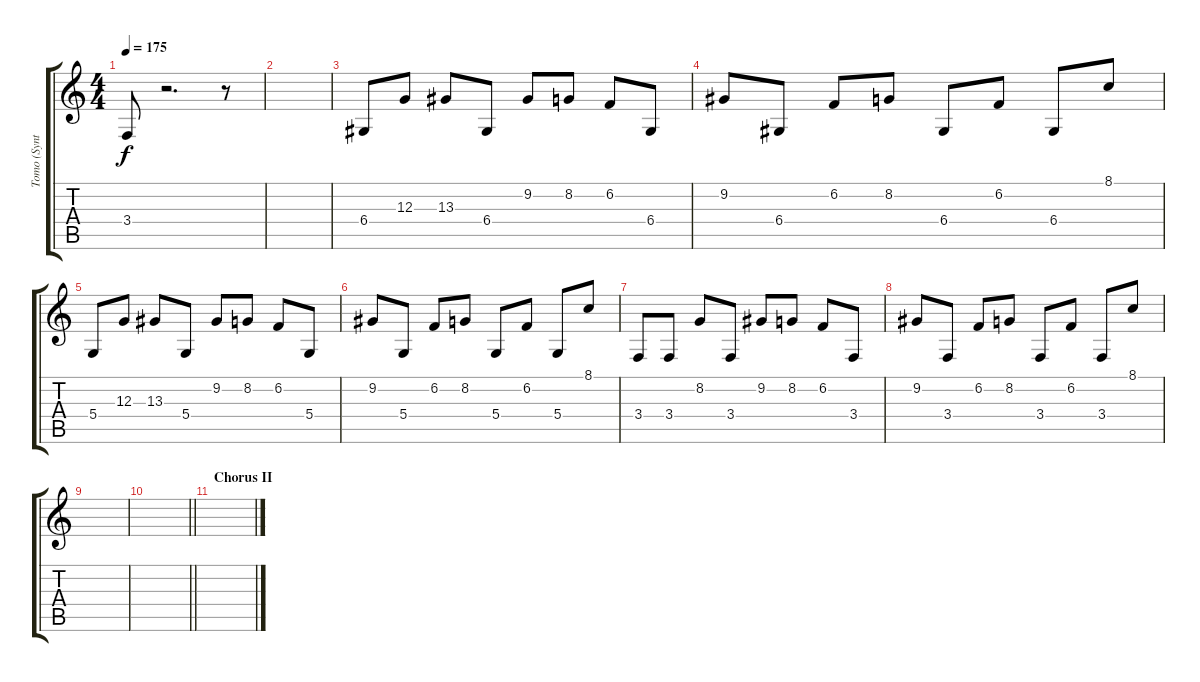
\track ("Tomo (Synth)" "Tomo (Synt") {instrument lead2sawtooth}
\staff {score tabs}
\tuning (E4 B3 G3 D3 A2 E2) {hide}
\ts (4 4)
\tempo 175
\clef g2
\ks c
3.4.8{dy f} r.2{d} r.8 |
|
6.4.8 12.3.8 13.3.8 6.4.8 9.2.8 8.2.8 6.2.8 6.4.8 |
9.2.8 6.4.8 6.2.8 8.2.8 6.4.8 6.2.8 6.4.8 8.1.8 |
5.4.8 12.3.8 13.3.8 5.4.8 9.2.8 8.2.8 6.2.8 5.4.8 |
9.2.8 5.4.8 6.2.8 8.2.8 5.4.8 6.2.8 5.4.8 8.1.8 |
3.4.8 3.4.8 8.2.8 3.4.8 9.2.8 8.2.8 6.2.8 3.4.8 |
9.2.8 3.4.8 6.2.8 8.2.8 3.4.8 6.2.8 3.4.8 8.1.8 |
|
\barLineRight lightlight
|
\section ("" "Chorus II")
